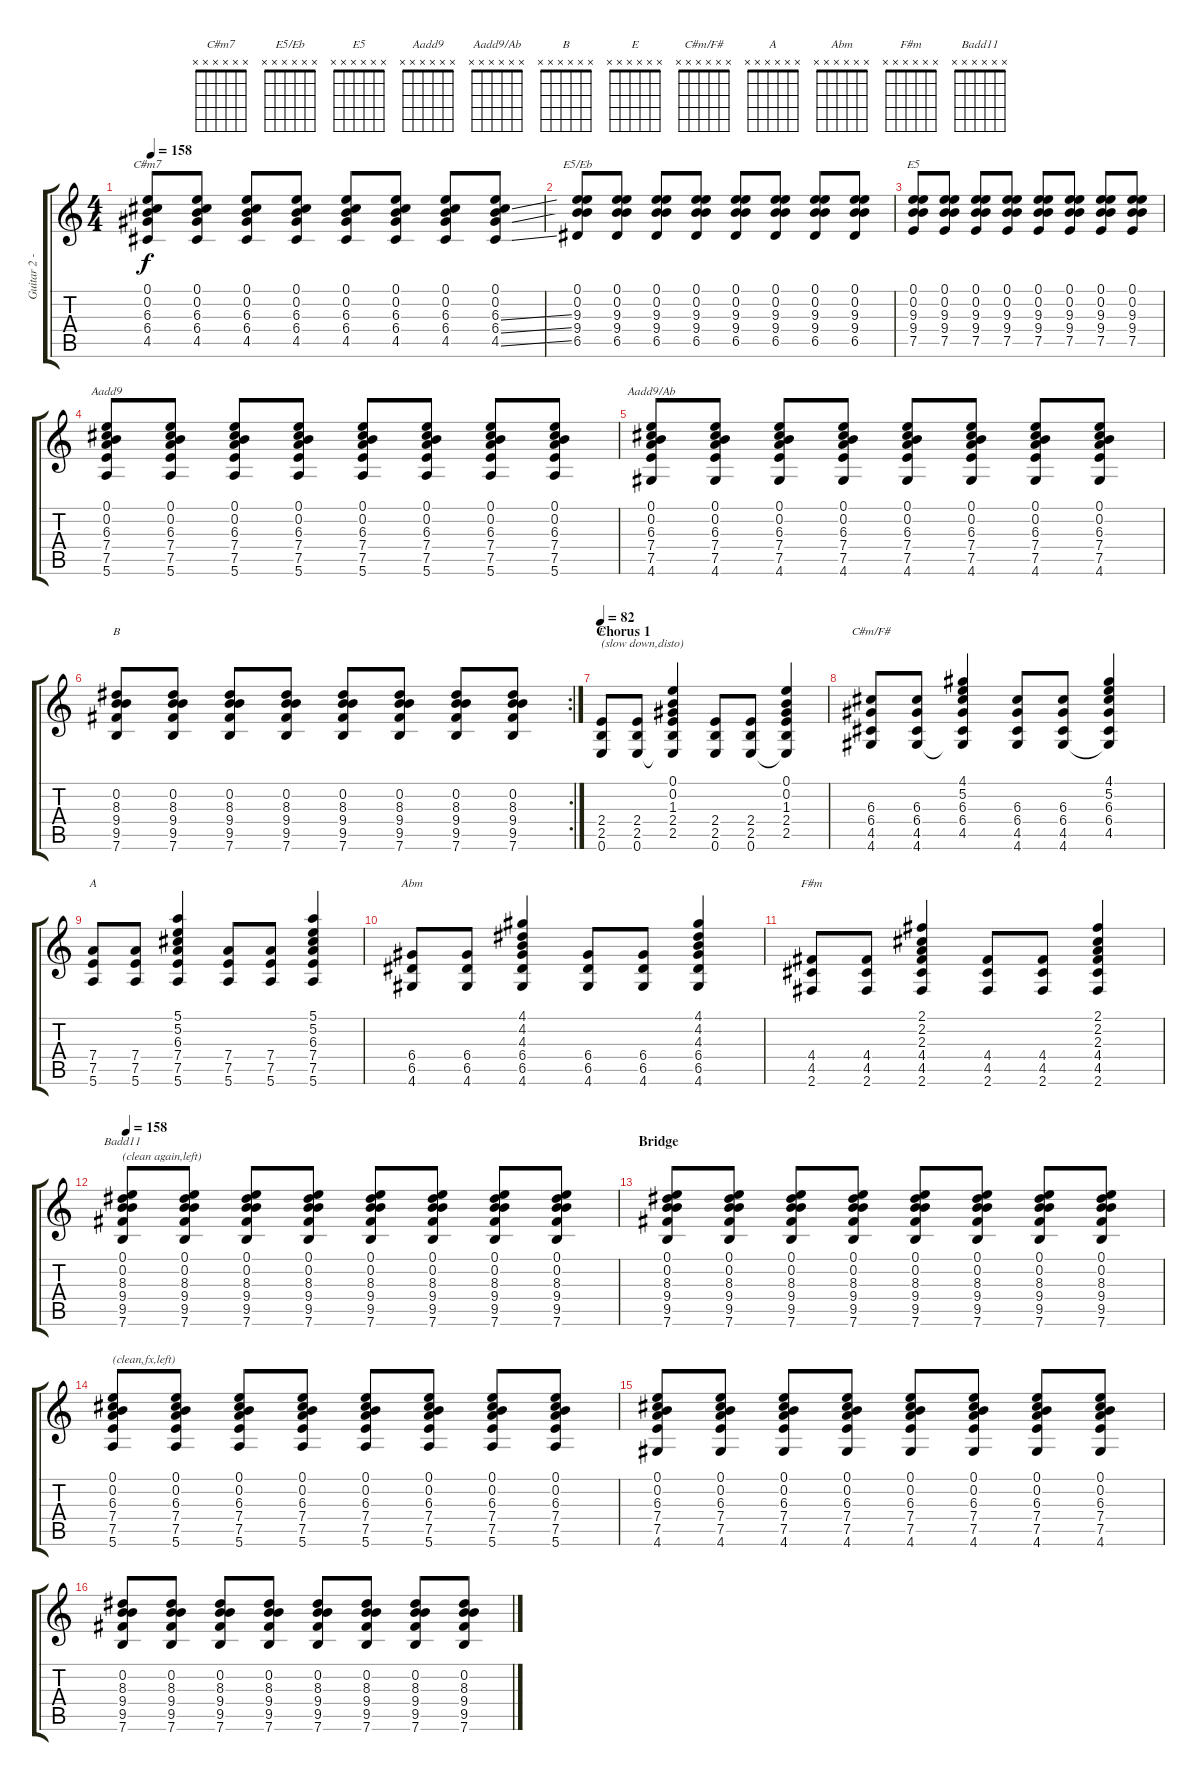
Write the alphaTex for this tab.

\track ("Guitar 2 - fx guitar, main overdub" "Guitar 2 -") {instrument electricguitarjazz}
\staff {score tabs}
\tuning (E4 B3 G3 D3 A2 E2) {hide}
\chord ("C#m7" x x x x x x) {firstfret 0}
\chord ("E5/Eb" x x x x x x) {firstfret 0}
\chord ("E5" x x x x x x) {firstfret 0}
\chord ("Aadd9" x x x x x x) {firstfret 0}
\chord ("Aadd9/Ab" x x x x x x) {firstfret 0}
\chord ("B" x x x x x x) {firstfret 0}
\chord ("E" x x x x x x) {firstfret 0}
\chord ("C#m/F#" x x x x x x) {firstfret 0}
\chord ("A" x x x x x x) {firstfret 0}
\chord ("Abm" x x x x x x) {firstfret 0}
\chord ("F#m" x x x x x x) {firstfret 0}
\chord ("Badd11" x x x x x x) {firstfret 0}
\ts (4 4)
\tempo 158
\clef g2
\ks c
(0.1 0.2 6.3 6.4 4.5).8{ch "C#m7" dy f} (0.1 0.2 6.3 6.4 4.5).8 (0.1 0.2 6.3 6.4 4.5).8 (0.1 0.2 6.3 6.4 4.5).8 (0.1 0.2 6.3 6.4 4.5).8 (0.1 0.2 6.3 6.4 4.5).8 (0.1 0.2 6.3 6.4 4.5).8 (0.1 0.2 6.3{ss} 6.4{ss} 4.5{ss}).8 |
(0.1 0.2 9.3 9.4 6.5).8{ch "E5/Eb"} (0.1 0.2 9.3 9.4 6.5).8 (0.1 0.2 9.3 9.4 6.5).8 (0.1 0.2 9.3 9.4 6.5).8 (0.1 0.2 9.3 9.4 6.5).8 (0.1 0.2 9.3 9.4 6.5).8 (0.1 0.2 9.3 9.4 6.5).8 (0.1 0.2 9.3 9.4 6.5).8 |
(0.1 0.2 9.3 9.4 7.5).8{ch "E5"} (0.1 0.2 9.3 9.4 7.5).8 (0.1 0.2 9.3 9.4 7.5).8 (0.1 0.2 9.3 9.4 7.5).8 (0.1 0.2 9.3 9.4 7.5).8 (0.1 0.2 9.3 9.4 7.5).8 (0.1 0.2 9.3 9.4 7.5).8 (0.1 0.2 9.3 9.4 7.5).8 |
(0.1 0.2 6.3 7.4 7.5 5.6).8{ch "Aadd9"} (0.1 0.2 6.3 7.4 7.5 5.6).8 (0.1 0.2 6.3 7.4 7.5 5.6).8 (0.1 0.2 6.3 7.4 7.5 5.6).8 (0.1 0.2 6.3 7.4 7.5 5.6).8 (0.1 0.2 6.3 7.4 7.5 5.6).8 (0.1 0.2 6.3 7.4 7.5 5.6).8 (0.1 0.2 6.3 7.4 7.5 5.6).8 |
(0.1 0.2 6.3 7.4 7.5 4.6).8{ch "Aadd9/Ab"} (0.1 0.2 6.3 7.4 7.5 4.6).8 (0.1 0.2 6.3 7.4 7.5 4.6).8 (0.1 0.2 6.3 7.4 7.5 4.6).8 (0.1 0.2 6.3 7.4 7.5 4.6).8 (0.1 0.2 6.3 7.4 7.5 4.6).8 (0.1 0.2 6.3 7.4 7.5 4.6).8 (0.1 0.2 6.3 7.4 7.5 4.6).8 |
\rc 2
(0.2 8.3 9.4 9.5 7.6).8{ch "B"} (0.2 8.3 9.4 9.5 7.6).8 (0.2 8.3 9.4 9.5 7.6).8 (0.2 8.3 9.4 9.5 7.6).8 (0.2 8.3 9.4 9.5 7.6).8 (0.2 8.3 9.4 9.5 7.6).8 (0.2 8.3 9.4 9.5 7.6).8 (0.2 8.3 9.4 9.5 7.6).8 |
\section ("" "Chorus 1")
\tempo 82
(2.4 2.5 0.6).8{ch "E" txt "(slow down,disto)" balance 4 instrument overdrivenguitar} (2.4 2.5 0.6).8 (0.1 0.2 1.3 2.4 2.5 0.6{t}).4 (2.4 2.5 0.6).8 (2.4 2.5 0.6).8 (0.1 0.2 1.3 2.4 2.5 0.6{t}).4 |
(6.3 6.4 4.5 4.6).8{ch "C#m/F#"} (6.3 6.4 4.5 4.6).8 (4.1 5.2 6.3 6.4 4.5 4.6{t}).4 (6.3 6.4 4.5 4.6).8 (6.3 6.4 4.5 4.6).8 (4.1 5.2 6.3 6.4 4.5 4.6{t}).4 |
(7.4 7.5 5.6).8{ch "A"} (7.4 7.5 5.6).8 (5.1 5.2 6.3 7.4 7.5 5.6).4 (7.4 7.5 5.6).8 (7.4 7.5 5.6).8 (5.1 5.2 6.3 7.4 7.5 5.6).4 |
(6.4 6.5 4.6).8{ch "Abm"} (6.4 6.5 4.6).8 (4.1 4.2 4.3 6.4 6.5 4.6).4 (6.4 6.5 4.6).8 (6.4 6.5 4.6).8 (4.1 4.2 4.3 6.4 6.5 4.6).4 |
(4.4 4.5 2.6).8{ch "F#m"} (4.4 4.5 2.6).8 (2.1 2.2 2.3 4.4 4.5 2.6).4 (4.4 4.5 2.6).8 (4.4 4.5 2.6).8 (2.1 2.2 2.3 4.4 4.5 2.6).4 |
\tempo 158
(0.1 0.2 8.3 9.4 9.5 7.6).8{ch "Badd11" txt "(clean again,left)" balance 4 instrument electricguitarjazz} (0.1 0.2 8.3 9.4 9.5 7.6).8 (0.1 0.2 8.3 9.4 9.5 7.6).8 (0.1 0.2 8.3 9.4 9.5 7.6).8 (0.1 0.2 8.3 9.4 9.5 7.6).8 (0.1 0.2 8.3 9.4 9.5 7.6).8 (0.1 0.2 8.3 9.4 9.5 7.6).8 (0.1 0.2 8.3 9.4 9.5 7.6).8 |
\section ("" "Bridge")
(0.1 0.2 8.3 9.4 9.5 7.6).8 (0.1 0.2 8.3 9.4 9.5 7.6).8 (0.1 0.2 8.3 9.4 9.5 7.6).8 (0.1 0.2 8.3 9.4 9.5 7.6).8 (0.1 0.2 8.3 9.4 9.5 7.6).8 (0.1 0.2 8.3 9.4 9.5 7.6).8 (0.1 0.2 8.3 9.4 9.5 7.6).8 (0.1 0.2 8.3 9.4 9.5 7.6).8 |
(0.1 0.2 6.3 7.4 7.5 5.6).8{txt "(clean,fx,left)" volume 7 balance 4} (0.1 0.2 6.3 7.4 7.5 5.6).8 (0.1 0.2 6.3 7.4 7.5 5.6).8 (0.1 0.2 6.3 7.4 7.5 5.6).8 (0.1 0.2 6.3 7.4 7.5 5.6).8 (0.1 0.2 6.3 7.4 7.5 5.6).8 (0.1 0.2 6.3 7.4 7.5 5.6).8 (0.1 0.2 6.3 7.4 7.5 5.6).8 |
(0.1 0.2 6.3 7.4 7.5 4.6).8 (0.1 0.2 6.3 7.4 7.5 4.6).8 (0.1 0.2 6.3 7.4 7.5 4.6).8 (0.1 0.2 6.3 7.4 7.5 4.6).8 (0.1 0.2 6.3 7.4 7.5 4.6).8 (0.1 0.2 6.3 7.4 7.5 4.6).8 (0.1 0.2 6.3 7.4 7.5 4.6).8 (0.1 0.2 6.3 7.4 7.5 4.6).8 |
(0.2 8.3 9.4 9.5 7.6).8 (0.2 8.3 9.4 9.5 7.6).8 (0.2 8.3 9.4 9.5 7.6).8 (0.2 8.3 9.4 9.5 7.6).8 (0.2 8.3 9.4 9.5 7.6).8 (0.2 8.3 9.4 9.5 7.6).8 (0.2 8.3 9.4 9.5 7.6).8 (0.2 8.3 9.4 9.5 7.6).8
